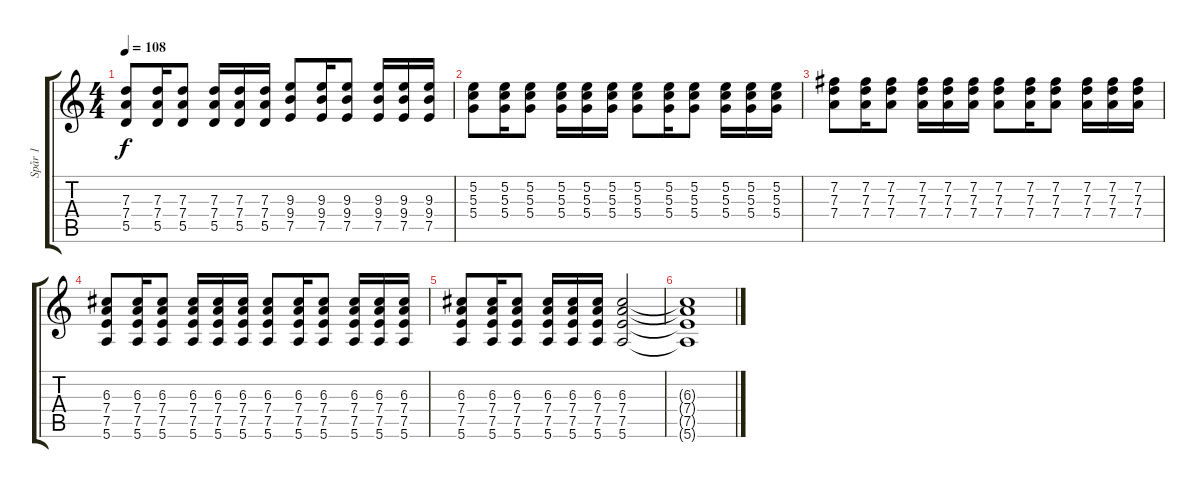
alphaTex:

\track ("Spår 1" "Spår 1") {instrument acousticguitarnylon}
\staff {score tabs}
\tuning (E4 B3 G3 D3 A2 E2) {hide}
\ts (4 4)
\tempo 108
\clef g2
\ks c
(7.3 7.4 5.5).8{dy f} (7.3 7.4 5.5).16 (7.3 7.4 5.5).8 (7.3 7.4 5.5).16 (7.3 7.4 5.5).16 (7.3 7.4 5.5).16 (9.3 9.4 7.5).8 (9.3 9.4 7.5).16 (9.3 9.4 7.5).8 (9.3 9.4 7.5).16 (9.3 9.4 7.5).16 (9.3 9.4 7.5).16 |
(5.2 5.3 5.4).8 (5.2 5.3 5.4).16 (5.2 5.3 5.4).8 (5.2 5.3 5.4).16 (5.2 5.3 5.4).16 (5.2 5.3 5.4).16 (5.2 5.3 5.4).8 (5.2 5.3 5.4).16 (5.2 5.3 5.4).8 (5.2 5.3 5.4).16 (5.2 5.3 5.4).16 (5.2 5.3 5.4).16 |
(7.2 7.3 7.4).8 (7.2 7.3 7.4).16 (7.2 7.3 7.4).8 (7.2 7.3 7.4).16 (7.2 7.3 7.4).16 (7.2 7.3 7.4).16 (7.2 7.3 7.4).8 (7.2 7.3 7.4).16 (7.2 7.3 7.4).8 (7.2 7.3 7.4).16 (7.2 7.3 7.4).16 (7.2 7.3 7.4).16 |
(6.3 7.4 7.5 5.6).8 (6.3 7.4 7.5 5.6).16 (6.3 7.4 7.5 5.6).8 (6.3 7.4 7.5 5.6).16 (6.3 7.4 7.5 5.6).16 (6.3 7.4 7.5 5.6).16 (6.3 7.4 7.5 5.6).8 (6.3 7.4 7.5 5.6).16 (6.3 7.4 7.5 5.6).8 (6.3 7.4 7.5 5.6).16 (6.3 7.4 7.5 5.6).16 (6.3 7.4 7.5 5.6).16 |
(6.3 7.4 7.5 5.6).8 (6.3 7.4 7.5 5.6).16 (6.3 7.4 7.5 5.6).8 (6.3 7.4 7.5 5.6).16 (6.3 7.4 7.5 5.6).16 (6.3 7.4 7.5 5.6).16 (6.3 7.4 7.5 5.6).2 |
(6.3{t} 7.4{t} 7.5{t} 5.6{t}).1
